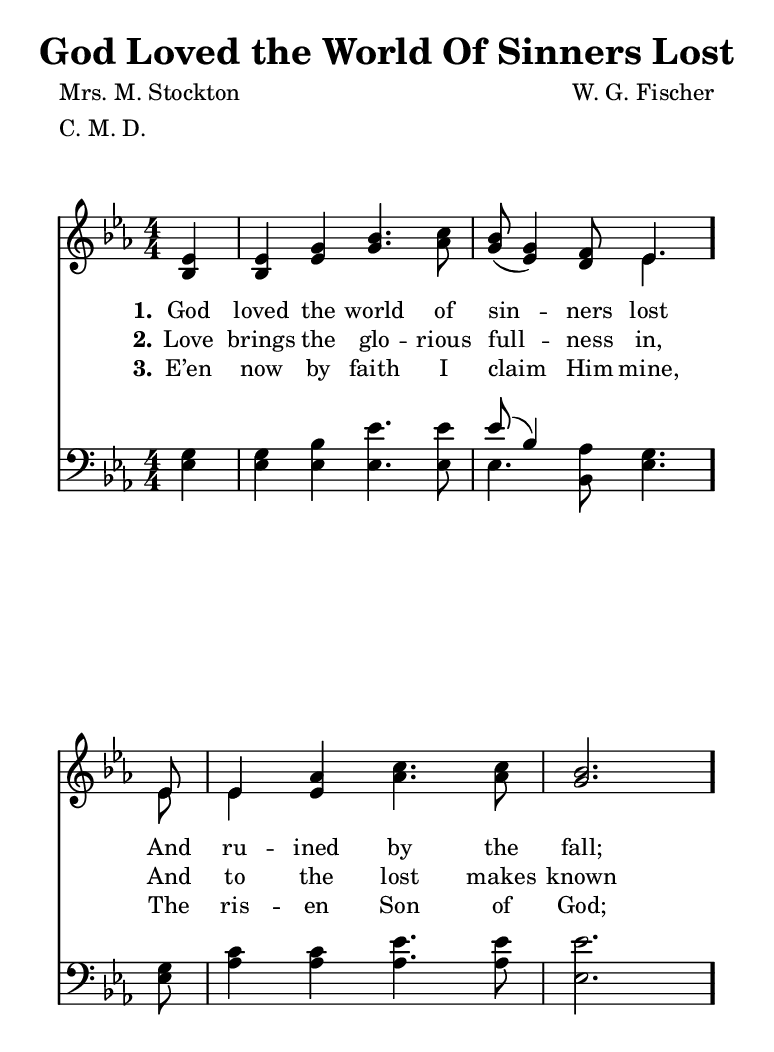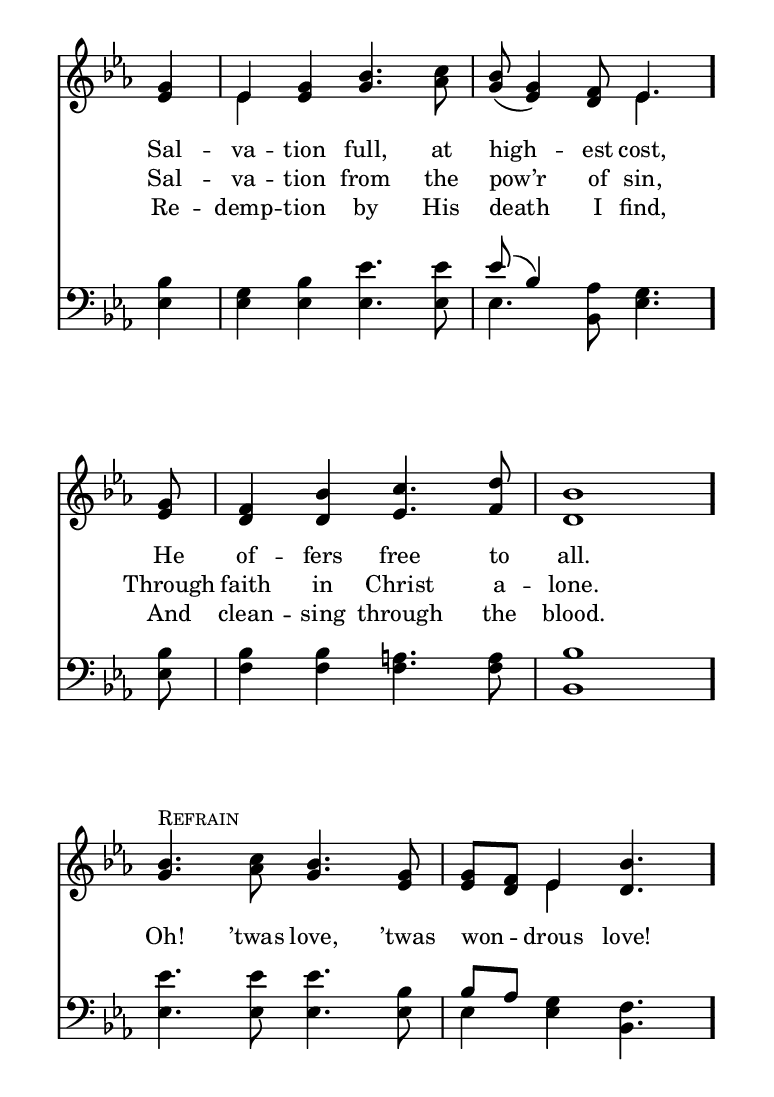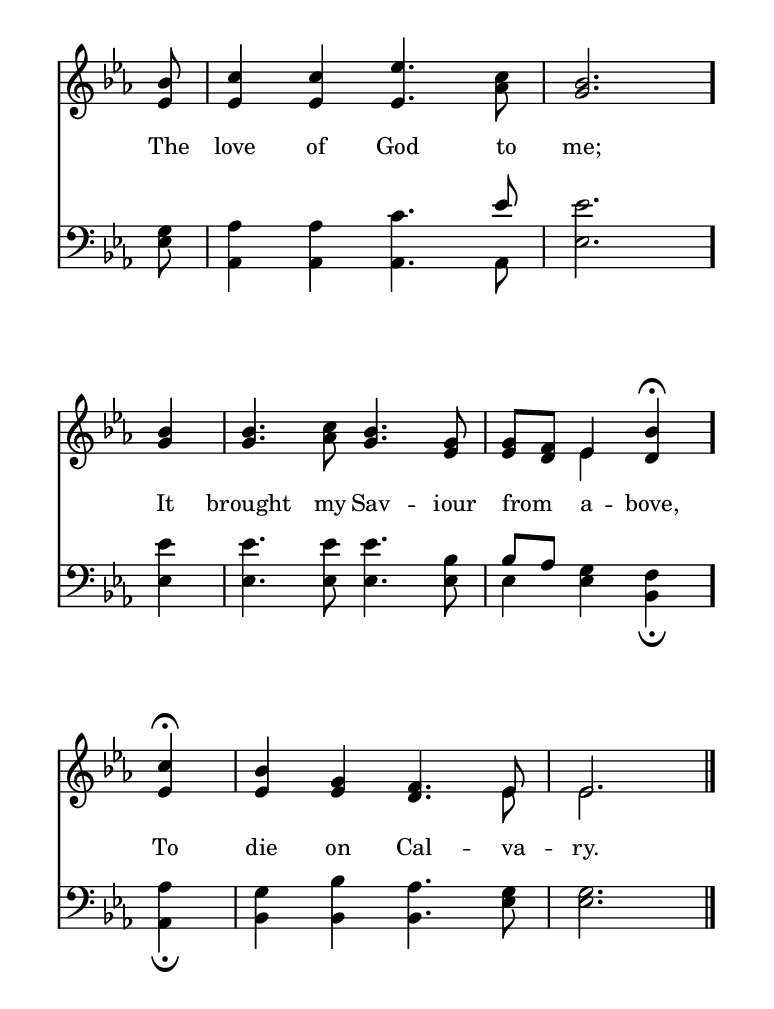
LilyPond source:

\include "common/global.ily"
\paper {
  \include "common/paper.ily"
  ragged-last-bottom = ##t
  % decrease system-to-system padding to fit onto page with next score
  system-system-spacing.padding = 0.4
  system-system-spacing.basic-distance = 0.4
}

\header{
  %gospel
  hymnnumber = "14"
  title = "God Loved the World Of Sinners Lost"
  tunename = "Wondrous Love" % from Metrical Index of Tunes
  meter = "C. M. D."
  poet = "Mrs. M. Stockton"
  composer = "W. G. Fischer"
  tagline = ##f
}

% for fermata in MIDI
ta = { \tempo 4=80 }
tb = { \tempo 4=40 }

patternA = { \ta c4 | c4 c4 c4. c8 | c8( c4) c8 c4. } % Line 1, 3 soprano / alto / tenor
patternB = { \ta c8 | c4 c4 c4. c8 | c2.            } % Line 2 all, Refrain line 2 all
patternC = { \ta c8 | c4 c4 c4. c8 | c1             } % Line 4 all
patternD = { \ta c4 | c4 c4 c4. c8 | c4.     c8 c4. } % Line 1, 3 bass

patternE = { \ta c4. c8 c4. c8 | c8[ c8] c4 c4. } % Refrain line 1 soprano / alto / tenor
patternF = { \ta c4 | c4. c8 c4. c8 | c8[ c8] c4 \tb c4 } % Refrain line 3 soprano / alto / tenor
patternG = { \tb c4 \ta | c4 c4 c4. c8 | c2. } % Refrain line 4 all

patternH = { \ta c4. c8 c4. c8 | c4 c4 c4. } % Refrain line 1 bass
patternI = { \ta c4 | c4. c8 c4. c8 | c4 c4 \tb c4 } % Refrain line 3 bass

global = {
  \include "common/overrides.ily"
  \override Staff.TimeSignature.style = #'numbered
  \time 4/4
  \override Score.MetronomeMark.transparent = ##t % hide all fermata changes too
  \ta
  \key ees \major
  \partial 4
  \autoBeamOff
}

notesSoprano = {
\global
\relative c' {

  \changePitch \patternA { ees | ees g bes c | bes g f ees }
  \changePitch \patternB { ees | ees aes c c | bes         }
  \changePitch \patternA { g   | ees g bes c | bes g f ees }
  \changePitch \patternC { g   | f bes c d   | bes         }

  << s^\markup { \small \caps "Refrain" }
  \changePitch \patternE { bes c bes g | g f ees bes' } >>
  \changePitch \patternB {         bes | c c ees c   | bes          }
  \changePitch \patternF {         bes | bes c bes g | g f ees bes'\fermata }
  \changePitch \patternG {   c\fermata | bes g f ees | ees          }

  \bar "|."

}
}

notesAlto = {
\global
\relative e' {

  \changePitch \patternA { bes | bes ees g aes   | g ees d ees }
  \changePitch \patternB { ees | ees ees aes aes | g           }
  \changePitch \patternA { ees | ees ees g aes   | g ees d ees }
  \changePitch \patternC { ees | d d ees f       | d           }

  \changePitch \patternE { g aes g ees | ees d ees d }
  \changePitch \patternB {         ees | ees ees ees aes | g           }
  \changePitch \patternF {         g   | g aes g ees     | ees d ees d }
  \changePitch \patternG {         ees | ees ees d ees   | ees         }

}
}

notesTenor = {
\global
\relative a {

  \changePitch \patternA { g   | g bes ees ees | ees bes aes g }
  \changePitch \patternB { g   | c c ees ees   | ees           }
  \changePitch \patternA { bes | g bes ees ees | ees bes aes g }
  \changePitch \patternC { bes | bes bes a a   | bes           }

  \changePitch \patternE { ees ees ees bes | bes aes g f }
  \changePitch \patternB {             g   | aes aes c ees   | ees         }
  \changePitch \patternF {             ees | ees ees ees bes | bes aes g f }
  \changePitch \patternG {             aes | g bes aes g     | g           }

}
}

notesBass = {
\global
\relative f {

  \changePitch \patternD { ees | ees ees ees ees | ees bes ees }
  \changePitch \patternB { ees | aes aes aes aes | ees }
  \changePitch \patternD { ees | ees ees ees ees | ees bes ees }
  \changePitch \patternC { ees | f f f f | bes, }

  \changePitch \patternH { ees ees ees ees | ees ees bes }
  \changePitch \patternB { ees | aes, aes aes aes | ees' }
  \changePitch \patternI { ees | ees ees ees ees | ees ees bes_\fermata }
  \changePitch \patternG { aes_\fermata | bes bes bes ees | ees }

}
}

Refrain = \lyricmode {

Oh! ’twas love, ’twas won -- drous love! \bar "."
The love of God to me; \bar "." \break
It brought my Sav -- iour from a -- bove, \bar "."
To die on Cal -- va -- ry. \bar "." \break

}

wordsA = \lyricmode {
\set stanza = "1."

God loved the world of sin -- ners lost \bar "."
And ru -- ined by the fall; \bar "." \break
Sal -- va -- tion full, at high -- est cost, \bar "."
He of -- fers free to all. \bar "." \break

}

wordsB = \lyricmode {
\set stanza = "2."

Love brings the glo -- rious full -- ness in,
And to the lost makes known
Sal -- va -- tion from the pow’r of sin,
Through faith in Christ a -- lone.

\Refrain

}

wordsC = \lyricmode {
\set stanza = "3."

E’en now by faith I claim Him mine,
The ris -- en Son of God;
Re -- demp -- tion by His death I find,
And clean -- sing through the blood.

}


\score {
  \context ChoirStaff <<
    \context Staff = upper <<
      \set Staff.autoBeaming = ##f
      \set ChoirStaff.systemStartDelimiter = #'SystemStartBar
      \set ChoirStaff.printPartCombineTexts = ##f
      \partcombine #'(2 . 9) \notesSoprano \notesAlto
      \context NullVoice = sopranos { \voiceOne << \notesSoprano >> }
      \context NullVoice = altos { \voiceTwo << \notesAlto >> }
      \context Lyrics = one   \lyricsto sopranos \wordsA
      \context Lyrics = two   \lyricsto sopranos \wordsB
      \context Lyrics = three \lyricsto sopranos \wordsC
      %\context Lyrics = four  \lyricsto sopranos \wordsD
      %\context Lyrics = five  \lyricsto sopranos \wordsE
    >>
    \context Staff = men <<
      \set Staff.autoBeaming = ##f
      \clef bass
      \set ChoirStaff.printPartCombineTexts = ##f
      \partcombine #'(2 . 9) \notesTenor \notesBass
      \context NullVoice = tenors { \voiceOne << \notesTenor >> }
      \context NullVoice = basses { \voiceTwo << \notesBass >> }
    >>
  >>
  \layout {
    \include "common/layout.ily"
  }
  \midi{
    \include "common/midi.ily"
  }
}

\version "2.19.49"  % necessary for upgrading to future LilyPond versions.

% vi:set et ts=2 sw=2 ai nocindent syntax=lilypond:
